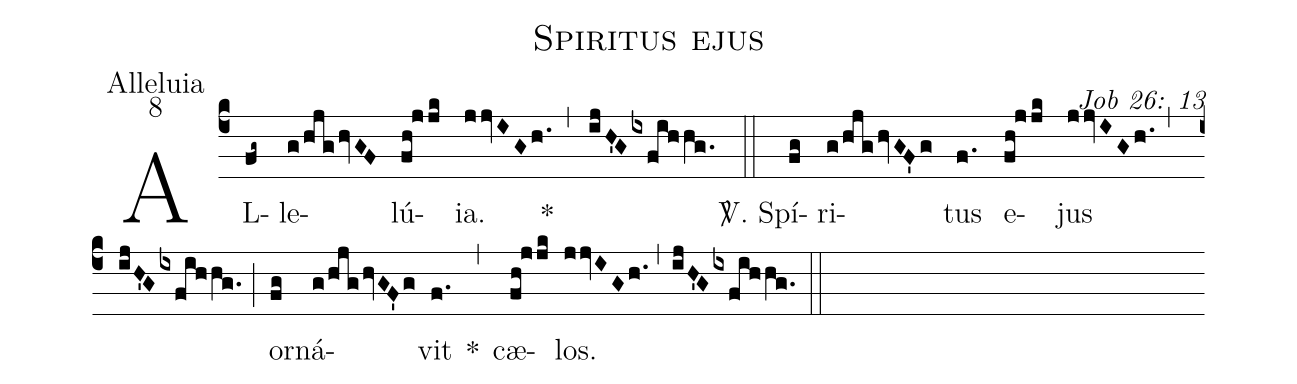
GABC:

name: Spiritus ejus;
office-part: Alleluia;
mode: 8;
commentary: Job 26: 13;
%%
(c4) AL(fg~)le(g/hjghvGF)lú(fh!jjk)ia.(jjvIGh.) *(,) (ijH'Gixfihhg.) (::)
<sp>V/</sp>. Spí(fg)ri(g/hjghvGF'g)tus(f.) e(fh!jjk)jus(jjvIGh.) (,) (ijH'Gixfihhg.) (;) or(fg)ná(g/hjghvGF'g)vit(f.) *(,) cæ(fh!jjk)los.(jjvIGh.) (,) (ijH'Gixfihhg.) (::)
